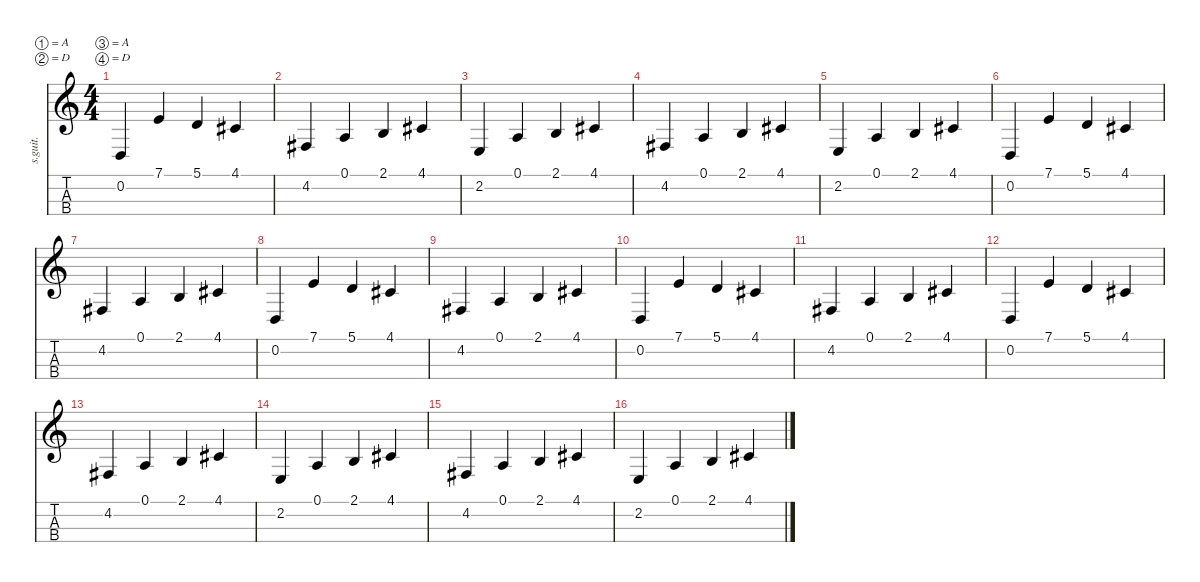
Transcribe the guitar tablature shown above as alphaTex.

\defaultSystemsLayout 4
\hideDynamics
\bracketExtendMode nobrackets
\track ("Electric Bass" "s.guit.") {instrument electricbassfinger}
\staff {score tabs}
\tuning (A2 D2 A1 D1)
\ts (4 4)
\tempo (129 hide)
\clef g2
\ks c
0.2.4{dy mf} 7.1.4 5.1.4 4.1{acc #}.4 |
4.2{acc #}.4 0.1.4 2.1.4 4.1{acc #}.4 |
2.2.4 0.1.4 2.1.4 4.1{acc #}.4 |
4.2{acc #}.4 0.1.4 2.1.4 4.1{acc #}.4 |
2.2.4 0.1.4 2.1.4 4.1{acc #}.4 |
0.2.4 7.1.4 5.1.4 4.1{acc #}.4 |
4.2{acc #}.4 0.1.4 2.1.4 4.1{acc #}.4 |
0.2.4 7.1.4 5.1.4 4.1{acc #}.4 |
4.2{acc #}.4 0.1.4 2.1.4 4.1{acc #}.4 |
0.2.4 7.1.4 5.1.4 4.1{acc #}.4 |
4.2{acc #}.4 0.1.4 2.1.4 4.1{acc #}.4 |
0.2.4 7.1.4 5.1.4 4.1{acc #}.4 |
4.2{acc #}.4 0.1.4 2.1.4 4.1{acc #}.4 |
2.2.4 0.1.4 2.1.4 4.1{acc #}.4 |
4.2{acc #}.4 0.1.4 2.1.4 4.1{acc #}.4 |
2.2.4 0.1.4 2.1.4 4.1{acc #}.4
